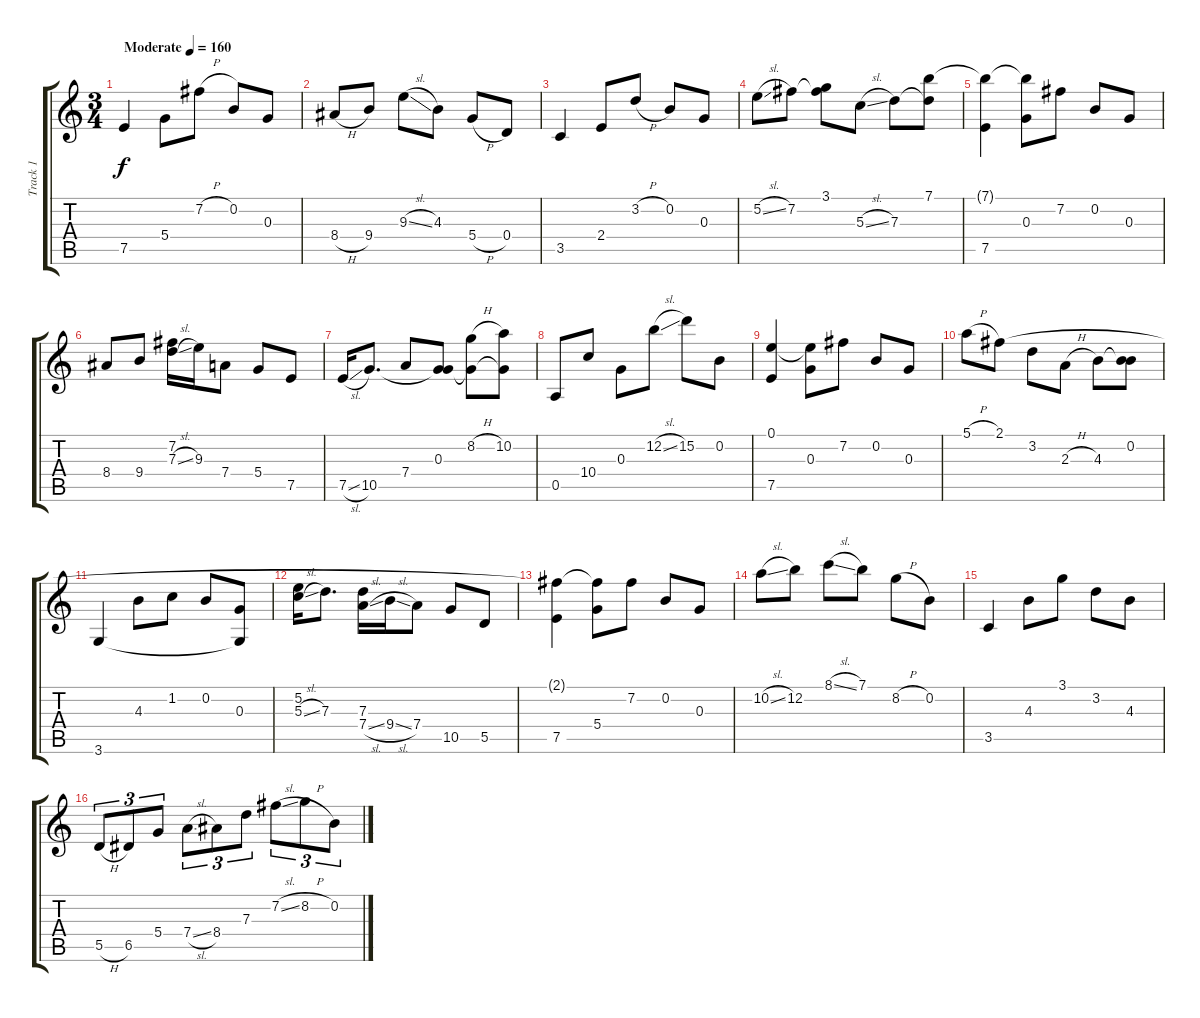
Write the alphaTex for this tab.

\track ("Track 1" "Track 1") {instrument electricguitarjazz}
\staff {score tabs}
\tuning (E4 B3 G3 D3 A2 E2) {hide}
\ts (3 4)
\tempo (160 "Moderate")
\clef g2
\ks c
7.5.4{dy f instrument electricguitarjazz} 5.4.8 7.2{h}.8 0.2.8 0.3.8 |
8.4{h}.8 9.4.8 9.3{sl}.8 4.3.8 5.4{h}.8 0.4.8 |
3.5.4 2.4.8 3.2{h}.8 0.2.8 0.3.8 |
5.2{sl}.8 7.2.8 (3.1 7.2{t}).8 5.3{sl}.8 7.3.8 (7.1 7.3{t}).8 |
(7.1{t} 7.5).4 (7.1{t} 0.3).8 7.2.8 0.2.8 0.3.8 |
8.4.8 9.4.8 (7.2 7.3{sl}).16 9.3.16 7.4.8 5.4.8 7.5.8 |
7.5{sl}.16 10.5.8{d} 7.4.8 (0.3 10.5{t}).8 (8.2{h} 10.5{t}).8 (10.2 10.5{t}).8 |
0.5.8 10.4.8 0.3.8 12.2{sl}.8 15.2.8 0.2.8 |
(0.1 7.5).4 (0.1{t} 0.3).8 7.2.8 0.2.8 0.3.8 |
5.1{h}.8 2.1.8 3.2.8 2.3{h}.8 4.3.8 (0.2 4.3{t}).8 |
3.6.4 4.3.8 1.2.8 0.2.8 (0.3 3.6{t}).8 |
(5.2 5.3{sl}).16 7.3.8{d} (7.3 7.4{sl}).16 9.4{sl}.16 7.4.8 10.5.8 5.5.8 |
(2.1{t} 7.5).4 (2.1{t} 5.4).8 7.2.8 0.2.8 0.3.8 |
10.2{sl}.8 12.2.8 8.1{sl}.8 7.1.8 8.2{h}.8 0.2.8 |
3.5.4 4.3.8 3.1.8 3.2.8 4.3.8 |
5.5{h}.8{tu (3 2)} 6.5.8{tu (3 2)} 5.4.8{tu (3 2)} 7.4{sl}.8{tu (3 2)} 8.4.8{tu (3 2)} 7.3.8{tu (3 2)} 7.2{sl}.8{tu (3 2)} 8.2{h}.8{tu (3 2)} 0.2.8{tu (3 2)}
